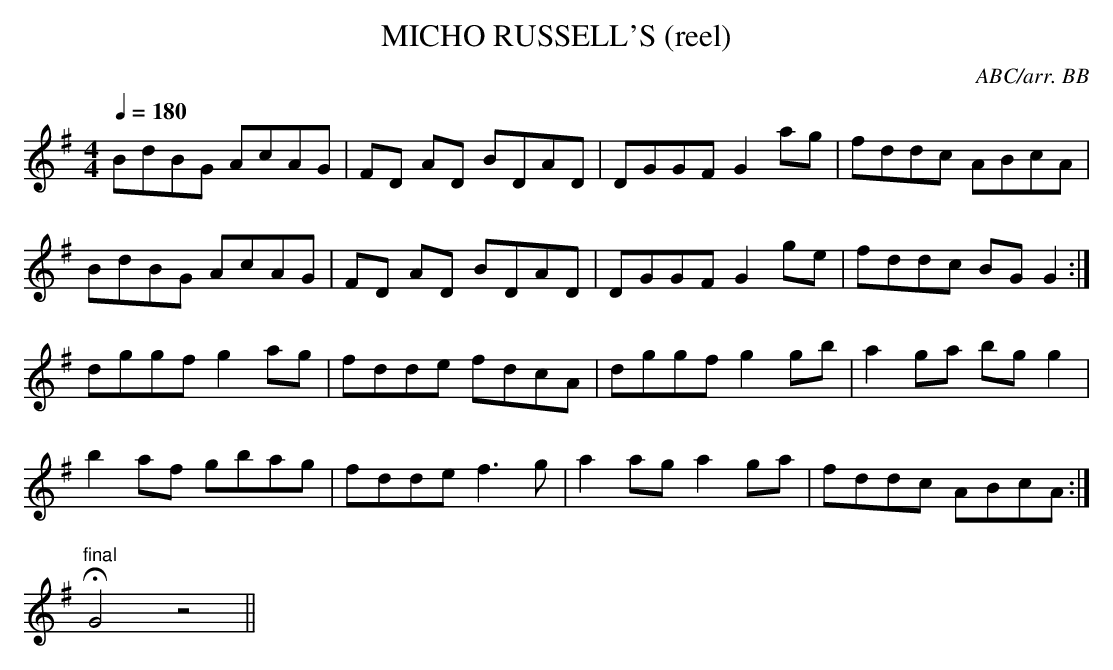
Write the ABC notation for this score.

X:1
T:MICHO RUSSELL'S (reel)
C:ABC/arr. BB
Q:1/4=180
M:4/4
L:1/8
K:G
BdBG AcAG|FD AD BDAD|DGGF G2 ag|fddc ABcA|
BdBG AcAG|FD AD BDAD|DGGF G2 ge|fddc BG G2 :|
dggf g2 ag|fdde fdcA|dggf g2 gb|a2 ga bg g2|
b2 af gbag|fdde f3g|a2 ag a2 ga|fddc ABcA :|
"final"HG4z4||
